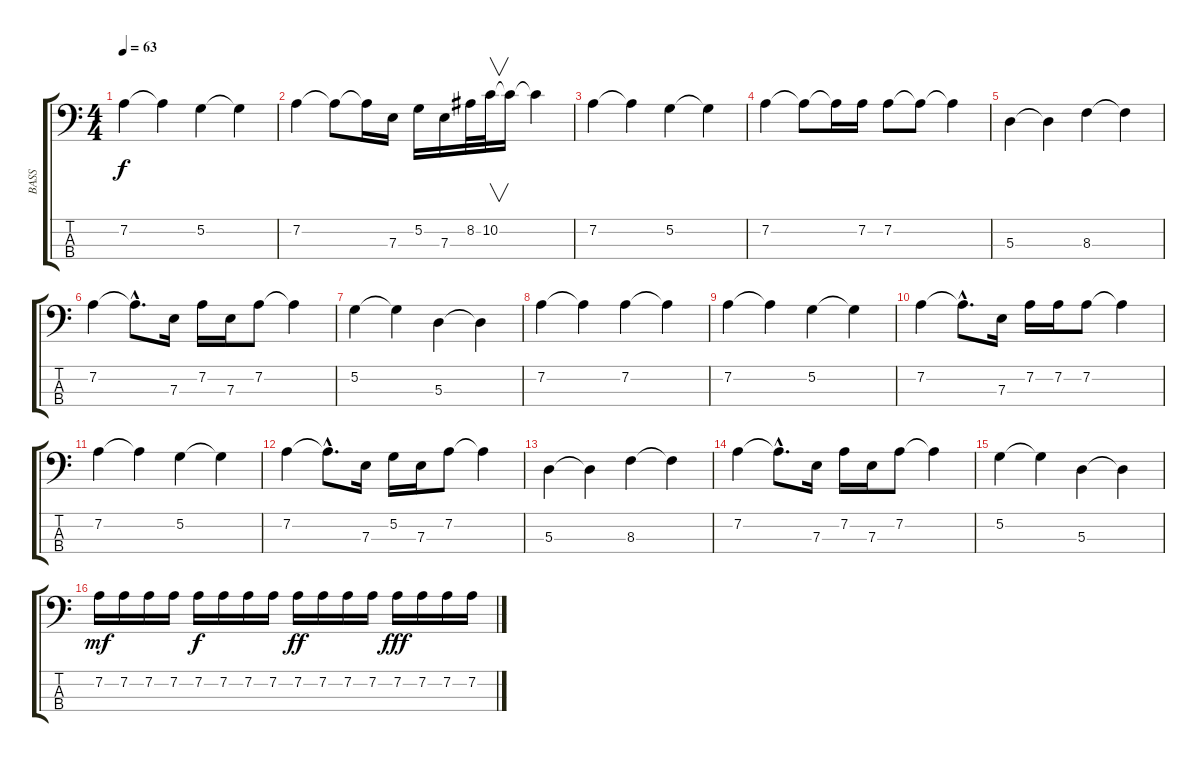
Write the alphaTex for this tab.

\track ("BASS" "BASS") {instrument fretlessbass}
\staff {score tabs}
\tuning (G2 D2 A1 E1) {hide}
\ts (4 4)
\tempo 63
\clef f4
\ks c
7.2.4{dy f} 7.2{t}.4 5.2.4 5.2{t}.4 |
7.2.4 7.2{t}.8 7.2{t}.16 7.3.16 5.2.16 7.3.16 8.2.32 10.2.32{v} 10.2{t}.16 10.2{t}.4 |
7.2.4 7.2{t}.4 5.2.4 5.2{t}.4 |
7.2.4 7.2{t}.8 7.2{t}.16 7.2.16 7.2.8 7.2{t}.8 7.2{t}.4 |
5.3.4 5.3{t}.4 8.3.4 8.3{t}.4 |
7.2.4 7.2{hac t}.8{d} 7.3.16 7.2.16 7.3.16 7.2.8 7.2{t}.4 |
5.2.4 5.2{t}.4 5.3.4 5.3{t}.4 |
7.2.4 7.2{t}.4 7.2.4 7.2{t}.4 |
7.2.4 7.2{t}.4 5.2.4 5.2{t}.4 |
7.2.4 7.2{hac t}.8{d} 7.3.16 7.2.16 7.2.16 7.2.8 7.2{t}.4 |
7.2.4 7.2{t}.4 5.2.4 5.2{t}.4 |
7.2.4 7.2{hac t}.8{d} 7.3.16 5.2.16 7.3.16 7.2.8 7.2{t}.4 |
5.3.4 5.3{t}.4 8.3.4 8.3{t}.4 |
7.2.4 7.2{hac t}.8{d} 7.3.16 7.2.16 7.3.16 7.2.8 7.2{t}.4 |
5.2.4 5.2{t}.4 5.3.4 5.3{t}.4 |
7.2.16{dy mf} 7.2.16 7.2.16 7.2.16 7.2.16{dy f} 7.2.16 7.2.16 7.2.16 7.2.16{dy ff} 7.2.16 7.2.16 7.2.16 7.2.16{dy fff} 7.2.16 7.2.16 7.2.16
